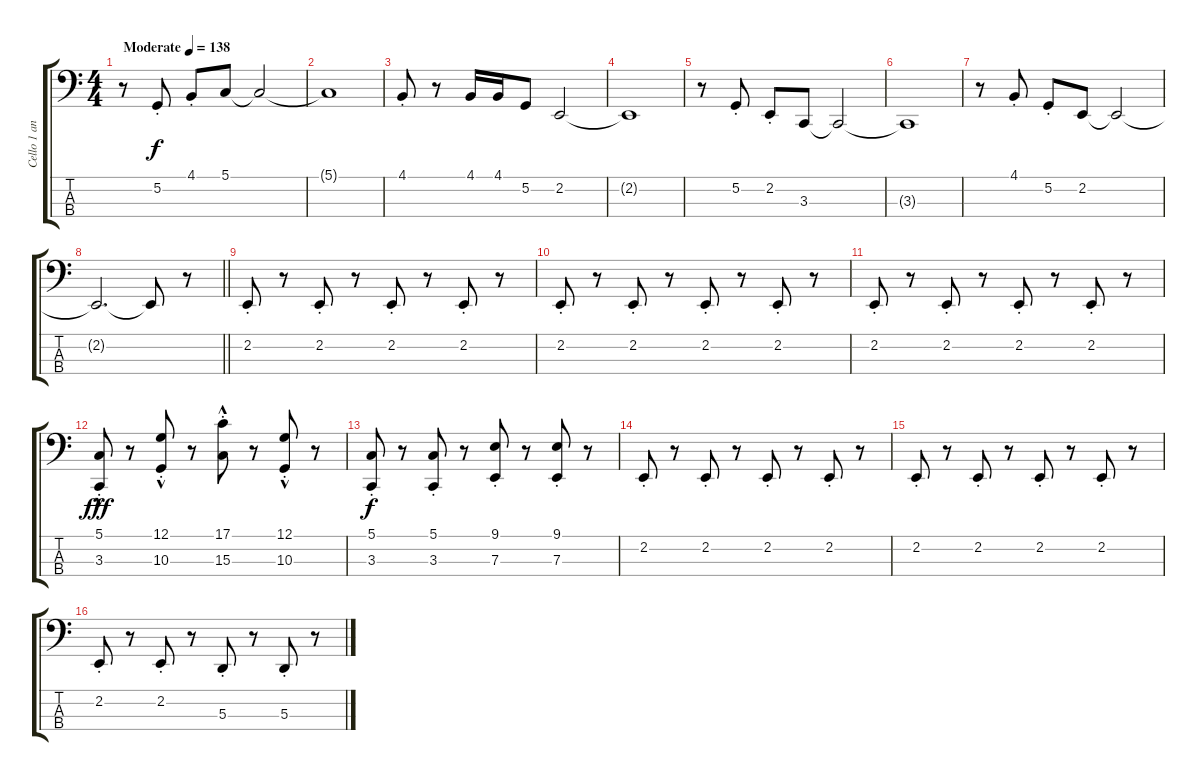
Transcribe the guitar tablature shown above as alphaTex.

\track ("Cello 1 and 2" "Cello 1 an") {instrument cello}
\staff {score tabs}
\tuning (G2 D2 A1 E1) {hide}
\ts (4 4)
\tempo (138 "Moderate")
\clef f4
\ks c
r.8{dy f instrument cello} 5.2{st}.8 4.1{st}.8 5.1.8 5.1{t}.2 |
5.1{t}.1 |
4.1{st}.8 r.8 4.1.16 4.1.16 5.2.8 2.2.2 |
2.2{t}.1 |
r.8 5.2{st}.8 2.2{st}.8 3.3.8 3.3{t}.2 |
3.3{t}.1 |
r.8 4.1{st}.8 5.2{st}.8 2.2.8 2.2{t}.2 |
\barLineRight lightlight
2.2{t}.2{d} 2.2{t}.8 r.8 |
2.2{st}.8 r.8 2.2{st}.8 r.8 2.2{st}.8 r.8 2.2{st}.8 r.8 |
2.2{st}.8 r.8 2.2{st}.8 r.8 2.2{st}.8 r.8 2.2{st}.8 r.8 |
2.2{st}.8 r.8 2.2{st}.8 r.8 2.2{st}.8 r.8 2.2{st}.8 r.8 |
(5.1{hac st} 3.3{hac st}).8{dy fff} r.8 (12.1{hac st} 10.3{hac st}).8 r.8 (17.1{hac st} 15.3{hac st}).8 r.8 (12.1{hac st} 10.3{hac st}).8 r.8 |
(5.1{st} 3.3{st}).8{dy f} r.8 (5.1{st} 3.3).8 r.8 (9.1{st} 7.3{st}).8 r.8 (9.1{st} 7.3{st}).8 r.8 |
2.2{st}.8{volume 12} r.8 2.2{st}.8 r.8 2.2{st}.8 r.8 2.2{st}.8 r.8 |
2.2{st}.8 r.8 2.2{st}.8 r.8 2.2{st}.8 r.8 2.2{st}.8 r.8 |
2.2{st}.8 r.8 2.2{st}.8 r.8 5.3{st}.8 r.8 5.3{st}.8 r.8
